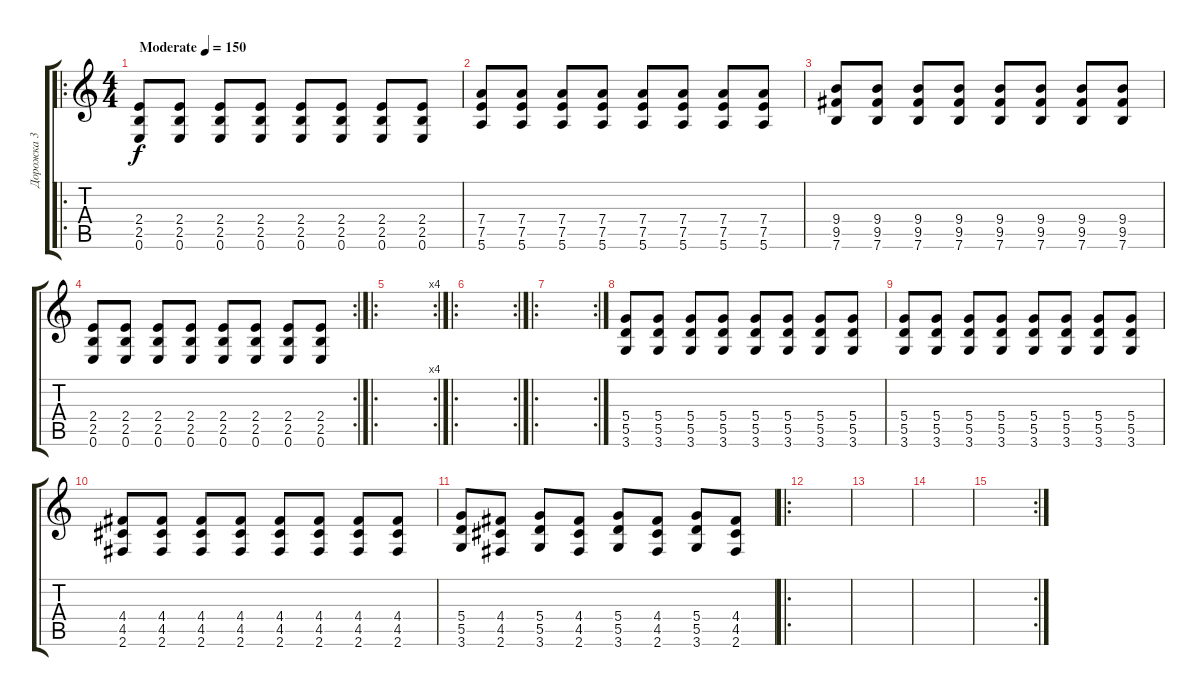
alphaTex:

\track ("Дорожка 3" "Дорожка 3") {instrument distortionguitar}
\staff {score tabs}
\tuning (E4 B3 G3 D3 A2 E2) {hide}
\ro
\ts (4 4)
\tempo (150 "Moderate")
\clef g2
\ks c
(2.4 2.5 0.6).8{dy f instrument distortionguitar} (2.4 2.5 0.6).8 (2.4 2.5 0.6).8 (2.4 2.5 0.6).8 (2.4 2.5 0.6).8 (2.4 2.5 0.6).8 (2.4 2.5 0.6).8 (2.4 2.5 0.6).8 |
(7.4 7.5 5.6).8 (7.4 7.5 5.6).8 (7.4 7.5 5.6).8 (7.4 7.5 5.6).8 (7.4 7.5 5.6).8 (7.4 7.5 5.6).8 (7.4 7.5 5.6).8 (7.4 7.5 5.6).8 |
(9.4 9.5 7.6).8 (9.4 9.5 7.6).8 (9.4 9.5 7.6).8 (9.4 9.5 7.6).8 (9.4 9.5 7.6).8 (9.4 9.5 7.6).8 (9.4 9.5 7.6).8 (9.4 9.5 7.6).8 |
\rc 2
(2.4 2.5 0.6).8 (2.4 2.5 0.6).8 (2.4 2.5 0.6).8 (2.4 2.5 0.6).8 (2.4 2.5 0.6).8 (2.4 2.5 0.6).8 (2.4 2.5 0.6).8 (2.4 2.5 0.6).8 |
\ro
\rc 4
|
\ro
\rc 2
|
\ro
\rc 2
|
(5.4 5.5 3.6).8 (5.4 5.5 3.6).8 (5.4 5.5 3.6).8 (5.4 5.5 3.6).8 (5.4 5.5 3.6).8 (5.4 5.5 3.6).8 (5.4 5.5 3.6).8 (5.4 5.5 3.6).8 |
(5.4 5.5 3.6).8 (5.4 5.5 3.6).8 (5.4 5.5 3.6).8 (5.4 5.5 3.6).8 (5.4 5.5 3.6).8 (5.4 5.5 3.6).8 (5.4 5.5 3.6).8 (5.4 5.5 3.6).8 |
(4.4 4.5 2.6).8 (4.4 4.5 2.6).8 (4.4 4.5 2.6).8 (4.4 4.5 2.6).8 (4.4 4.5 2.6).8 (4.4 4.5 2.6).8 (4.4 4.5 2.6).8 (4.4 4.5 2.6).8 |
(5.4 5.5 3.6).8 (4.4 4.5 2.6).8 (5.4 5.5 3.6).8 (4.4 4.5 2.6).8 (5.4 5.5 3.6).8 (4.4 4.5 2.6).8 (5.4 5.5 3.6).8 (4.4 4.5 2.6).8 |
\ro
|
|
|
\rc 2
